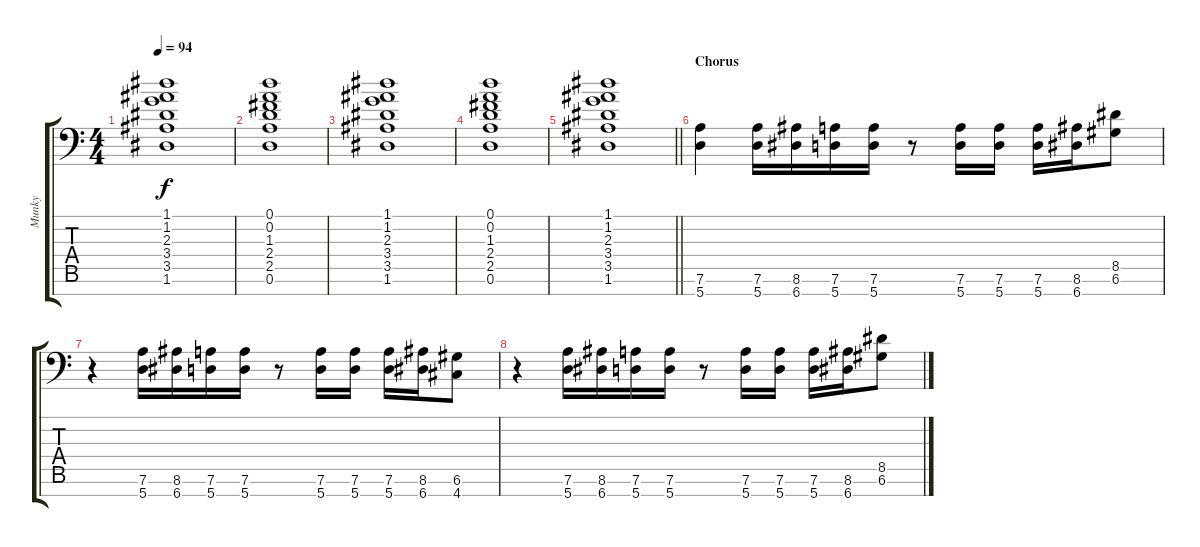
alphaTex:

\track ("Munky" "Munky") {instrument distortionguitar}
\staff {score tabs}
\tuning (D4 A3 F3 C3 G2 D2 A1) {hide}
\ts (4 4)
\tempo 94
\clef f4
\ks c
(1.1 1.2 2.3 3.4 3.5 1.6).1{dy f} |
(0.1 0.2 1.3 2.4 2.5 0.6).1 |
(1.1 1.2 2.3 3.4 3.5 1.6).1 |
(0.1 0.2 1.3 2.4 2.5 0.6).1 |
\barLineRight lightlight
(1.1 1.2 2.3 3.4 3.5 1.6).1 |
\section ("" "Chorus")
(7.6 5.7).4 (7.6 5.7).16 (8.6 6.7).16 (7.6 5.7).16 (7.6 5.7).16 r.8 (7.6 5.7).16 (7.6 5.7).16 (7.6 5.7).16 (8.6 6.7).16 (8.5 6.6).8 |
r.4 (7.6 5.7).16 (8.6 6.7).16 (7.6 5.7).16 (7.6 5.7).16 r.8 (7.6 5.7).16 (7.6 5.7).16 (7.6 5.7).16 (8.6 6.7).16 (6.6 4.7).8 |
r.4 (7.6 5.7).16 (8.6 6.7).16 (7.6 5.7).16 (7.6 5.7).16 r.8 (7.6 5.7).16 (7.6 5.7).16 (7.6 5.7).16 (8.6 6.7).16 (8.5 6.6).8
